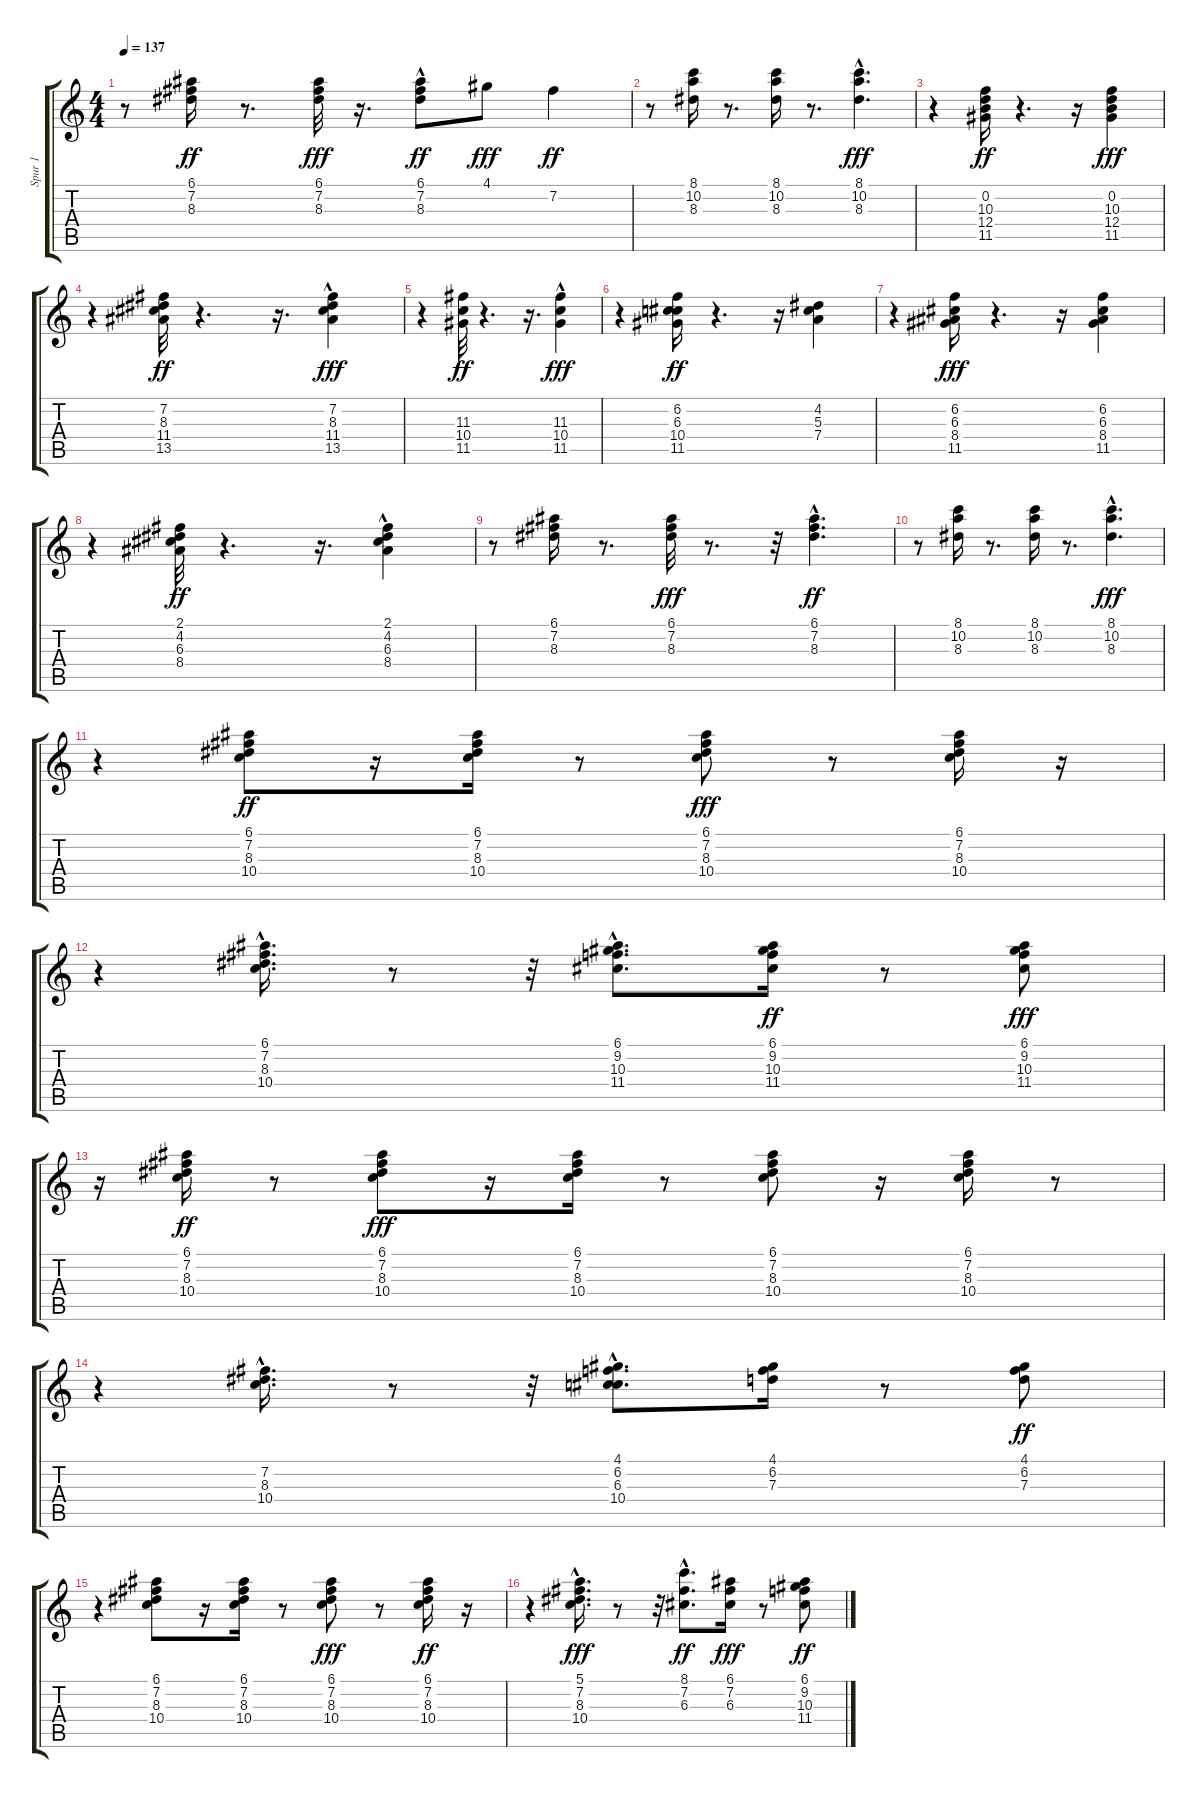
\track ("Spur 1" "Spur 1") {instrument electricguitarclean}
\staff {score tabs}
\tuning (E4 B3 G3 D3 A2 E2) {hide}
\ts (4 4)
\tempo 137
\clef g2
\ks c
r.8{dy ff} (6.1 7.2 8.3).16 r.8{d} (6.1 7.2 8.3).32{dy fff} r.16{d} (6.1{hac} 7.2{hac} 8.3).8{dy ff} 4.1.8{dy fff} 7.2.4{dy ff} |
r.8 (8.1 10.2 8.3).16 r.8{d} (8.1 10.2 8.3).16 r.8{d} (8.1{hac} 10.2{hac} 8.3{hac}).4{d dy fff} |
r.4 (0.2 10.3 12.4 11.5).16{dy ff} r.4{d} r.16 (0.2 10.3 12.4 11.5).4{dy fff} |
r.4 (7.2 8.3 11.4 13.5).32{dy ff} r.4{d} r.16{d} (7.2 8.3 11.4{hac} 13.5{hac}).4{dy fff} |
r.4 (11.3 10.4 11.5).32{dy ff} r.4{d} r.16{d} (11.3 10.4{hac} 11.5).4{dy fff} |
r.4 (6.2 6.3 10.4 11.5).16{dy ff} r.4{d} r.16 (4.2 5.3 7.4).4 |
r.4 (6.2 6.3 8.4 11.5).16{dy fff} r.4{d} r.16 (6.2 6.3 8.4 11.5).4 |
r.4 (2.1 4.2 6.3 8.4).32{dy ff} r.4{d} r.16{d} (2.1 4.2 6.3 8.4{hac}).4 |
r.8 (6.1 7.2 8.3).16 r.8{d} (6.1 7.2 8.3).32{dy fff} r.8{d} r.32 (6.1{hac} 7.2{hac} 8.3).4{d dy ff} |
r.8 (8.1 10.2 8.3).16 r.8{d} (8.1 10.2 8.3).16 r.8{d} (8.1{hac} 10.2{hac} 8.3{hac}).4{d dy fff} |
r.4 (6.1 7.2 8.3 10.4).8{dy ff} r.16 (6.1 7.2 8.3 10.4).16 r.8 (6.1 7.2 8.3 10.4).8{dy fff} r.8 (6.1 7.2 8.3 10.4).16 r.16 |
r.4 (6.1{hac} 7.2{hac} 8.3{hac} 10.4{hac}).16{d} r.8 r.32 (6.1{hac} 9.2{hac} 10.3{hac} 11.4{hac}).8{d} (6.1 9.2 10.3 11.4).16{dy ff} r.8 (6.1 9.2 10.3 11.4).8{dy fff} |
r.16 (6.1 7.2 8.3 10.4).16{dy ff} r.8 (6.1 7.2 8.3 10.4).8{dy fff} r.16 (6.1 7.2 8.3 10.4).16 r.8 (6.1 7.2 8.3 10.4).8 r.16 (6.1 7.2 8.3 10.4).16 r.8 |
r.4 (7.2{hac} 8.3{hac} 10.4{hac}).16{d} r.8 r.32 (4.1{hac} 6.2{hac} 6.3{hac} 10.4{hac}).8{d} (4.1 6.2 7.3).16 r.8 (4.1 6.2 7.3).8{dy ff} |
r.4 (6.1 7.2 8.3 10.4).8 r.16 (6.1 7.2 8.3 10.4).16 r.8 (6.1 7.2 8.3 10.4).8{dy fff} r.8 (6.1 7.2 8.3 10.4).16{dy ff} r.16 |
r.4 (5.1{hac} 7.2{hac} 8.3{hac} 10.4{hac}).16{d dy fff} r.8 r.32 (8.1{hac} 7.2{hac} 6.3{hac}).8{d dy ff} (6.1 7.2 6.3).16{dy fff} r.8 (6.1 9.2 10.3 11.4).8{dy ff}
